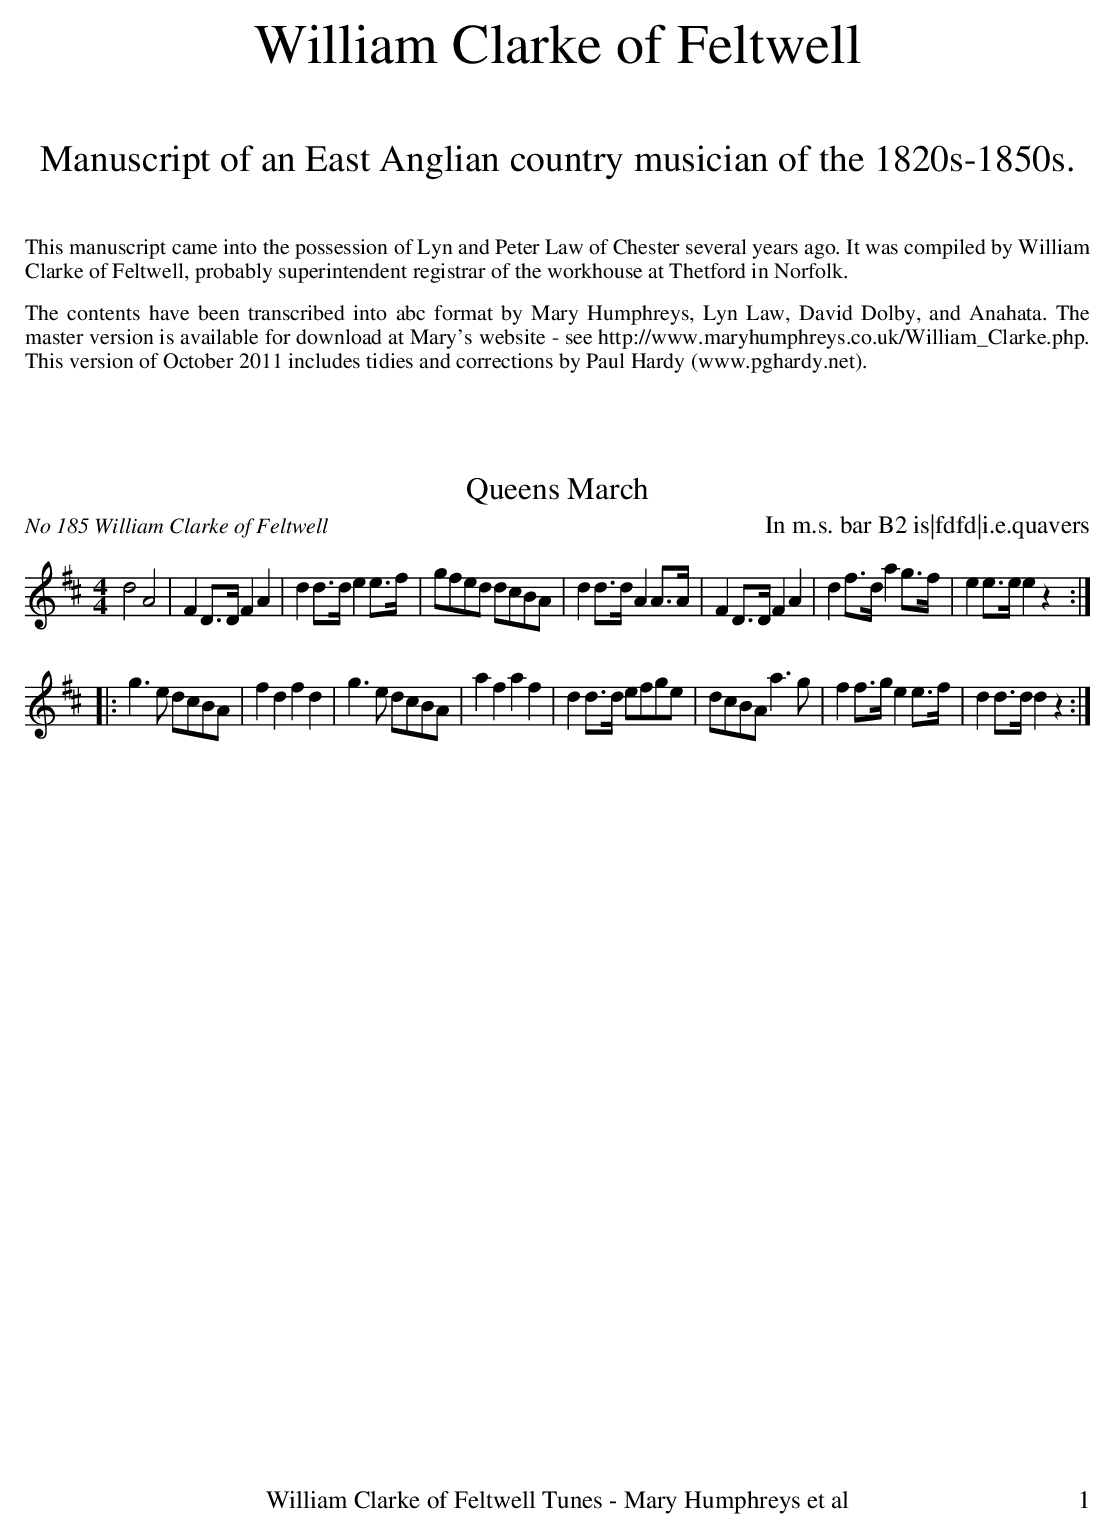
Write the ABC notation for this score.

X:1
T:Queens March
O:No 185 William Clarke of Feltwell
M:4/4
L:1/8
K:D
d4A4|F2D>DF2A2|d2d>de2e>f|gfed dcBA|d2d>dA2A>A|F2D>DF2A2|d2f>da2g>f|e2e>ee2z2:|
|:g3e dcBA|f2d2f2d2|g3e dcBA|a2f2a2f2|d2d>d efge|dcBAa3g|f2f>ge2e>f|d2d>dd2z2:|
